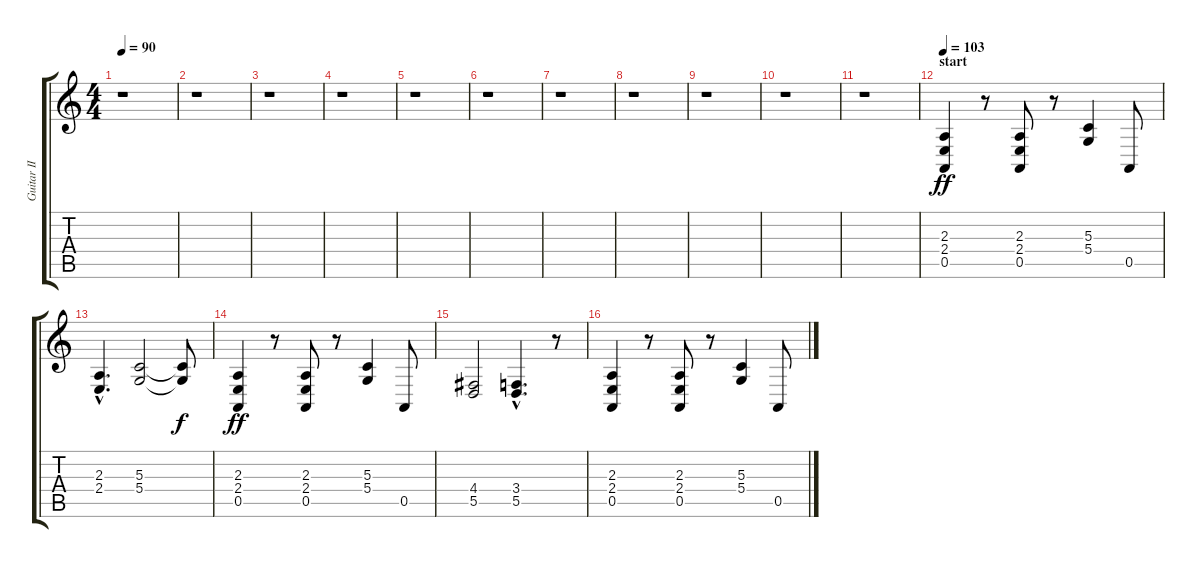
\track ("Guitar II" "Guitar II") {instrument synthstrings1}
\staff {score tabs}
\tuning (E4 B3 G3 D3 A2 E2) {hide}
\ts (4 4)
\tempo 90
\clef g2
\ks c
r.1{dy ff} |
r.1 |
r.1 |
r.1 |
r.1 |
r.1 |
r.1 |
r.1 |
r.1 |
r.1 |
r.1 |
\section ("" "start ")
\tempo 103
(2.3 2.4 0.5).4 r.8 (2.3 2.4 0.5).8 r.8 (5.3 5.4).4 0.5.8 |
(2.3{hac} 2.4{hac}).4{d} (5.3 5.4).2 (5.3{t} 5.4{t}).8{dy f} |
(2.3 2.4 0.5).4{dy ff} r.8 (2.3 2.4 0.5).8 r.8 (5.3 5.4).4 0.5.8 |
(4.4 5.5).2 (3.4{hac} 5.5{hac}).4{d} r.8 |
(2.3 2.4 0.5).4 r.8 (2.3 2.4 0.5).8 r.8 (5.3 5.4).4 0.5.8
